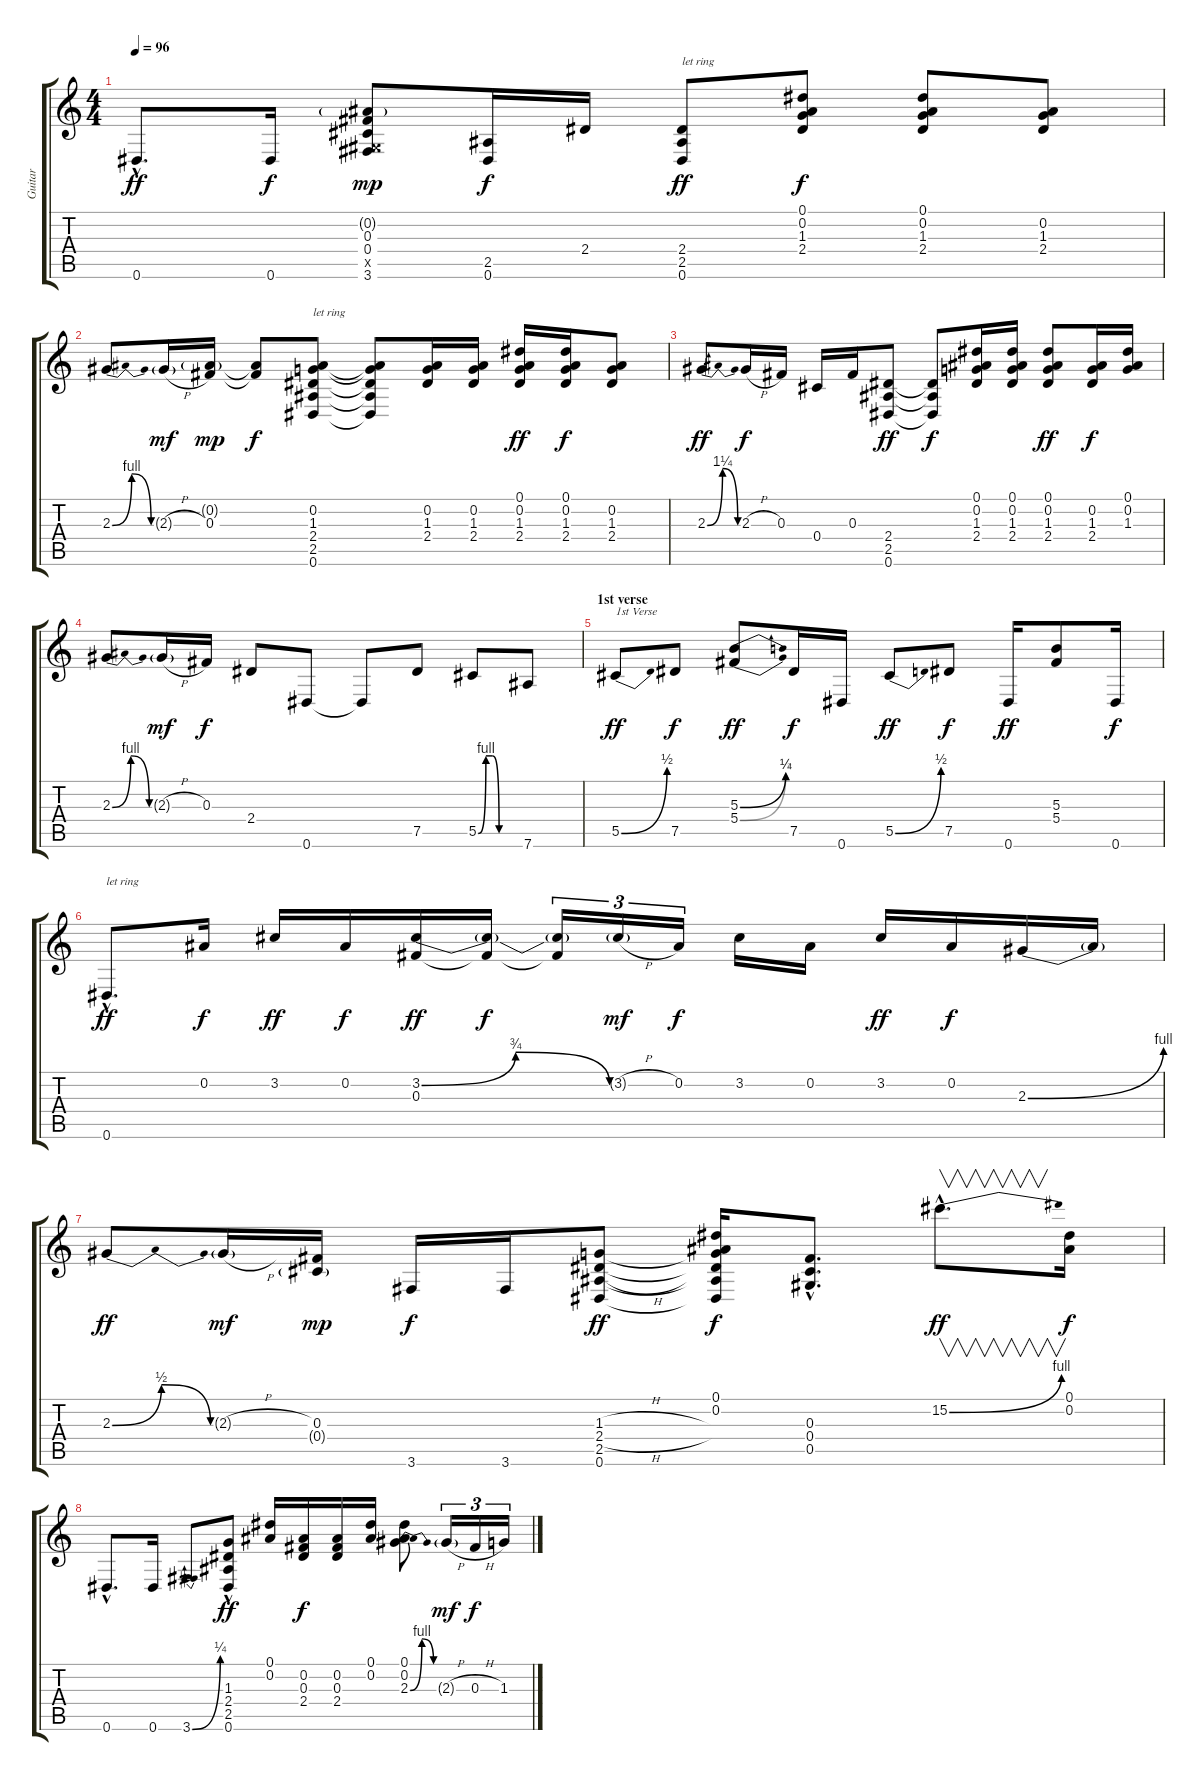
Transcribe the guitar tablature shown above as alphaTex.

\track ("Guitar" "Guitar") {instrument overdrivenguitar}
\staff {score tabs}
\tuning (Eb4 Bb3 Gb3 Db3 Ab2 Eb2) {hide}
\ts (4 4)
\tempo 96
\clef g2
\ks c
0.6{hac}.8{d dy ff} 0.6.16{dy f} (0.2{g} 0.3 0.4 0.5{x} 3.6).8{dy mp} (2.5 0.6).16{dy f} 2.4.16 (2.4 2.5 0.6).8{txt "let ring" dy ff} (0.1 0.2 1.3 2.4).8{dy f} (0.1 0.2 1.3 2.4).8 (0.2 1.3 2.4).8 |
2.3{be (bendrelease 0 0 15 4 30 4 60 0)}.8 2.3{h g}.16{dy mf} (0.2{g} 0.3).16{dy mp} (0.2{t} 0.3{t}).8{dy f} (0.2 1.3 2.4 2.5 0.6).8{txt "let ring"} (0.2{t} 1.3{t} 2.4{t} 2.5{t} 0.6{t}).8 (0.2 1.3 2.4).16 (0.2 1.3 2.4).16 (0.1 0.2 1.3 2.4).16{dy ff} (0.1 0.2 1.3 2.4).16{dy f} (0.2 1.3 2.4).8 |
2.3{be (bendrelease 0 0 15 5 30 5 60 0)}.8{dy ff} 2.3{h}.16{dy f} 0.3.16 0.4.16 0.3.16 (2.4 2.5 0.6).8{dy ff} (2.4{t} 2.5{t} 0.6{t}).8{dy f} (0.1 0.2 1.3 2.4).16 (0.1 0.2 1.3 2.4).16 (0.1 0.2 1.3 2.4).8{dy ff} (0.2 1.3 2.4).16{dy f} (0.1 0.2 1.3).16 |
2.3{be (bendrelease 0 0 15 4 30 4 60 0)}.8 2.3{h g}.16{dy mf} 0.3.16{dy f} 2.4.8 0.6.8 0.6{t}.8 7.5.8 5.5{be (custom 0 0 11 4 20 4 30 0 60 0)}.8 7.6.8 |
\section ("" "1st verse")
5.5{be (bend 0 0 60 2)}.8{txt "1st Verse" dy ff} 7.5.8{dy f} (5.3{be (bend 0 0 60 1)} 5.4{be (bend 0 0 60 2)}).8{dy ff} 7.5.16{dy f} 0.6.16 5.5{be (bend 0 0 60 2)}.8{dy ff} 7.5.8{dy f} 0.6.16{dy ff} (5.3 5.4).8 0.6.16{dy f} |
0.6{hac}.8{d txt "let ring" dy ff} 0.2.16{dy f} 3.2.16{dy ff} 0.2.16{dy f} (3.2{be (bendrelease 0 0 15 3 30 3 60 0)} 0.3).16{dy ff} (3.2{t} 0.3{t}).16{dy f} (3.2{t} 0.3{t}).16{tu (3 2)} 3.2{h g}.16{tu (3 2) dy mf} 0.2.16{tu (3 2) dy f} 3.2.16 0.2.16 3.2.16{dy ff} 0.2.16{dy f} 2.3{be (bend 0 0 60 4)}.16 2.3{t}.16 |
2.3{be (bendrelease 0 0 10 2 20 2 60 0)}.8{dy ff} 2.3{h g}.16{dy mf} (0.3 0.4{g}).16{dy mp} 3.6.16{dy f} 3.6.16 (1.3{h} 2.4{h} 2.5{h} 0.6).8{dy ff} (0.1 0.2 1.3{t} 2.4{t} 2.5{t} 0.6{t}).16{dy f} (0.3{hac} 0.4{hac} 0.5{hac}).8{d} 15.2{be (bend 0 0 60 4) hac}.8{v d dy ff} (0.1 0.2).16{dy f} |
0.6{hac}.8{d} 0.6.16 3.6{be (bend 0 0 60 1)}.8 (1.3 2.4 2.5{hac} 0.6{hac}).8{dy ff} (0.1 0.2).16 (0.2 0.3 2.4).16{dy f} (0.2 0.3 2.4).16 (0.1 0.2).16 (0.1 0.2 2.3{be (bendrelease 0 0 15 4 30 4 60 0)}).8 2.3{h g}.16{tu (3 2) dy mf} 0.3{h}.16{tu (3 2) dy f} 1.3.16{tu (3 2)}
